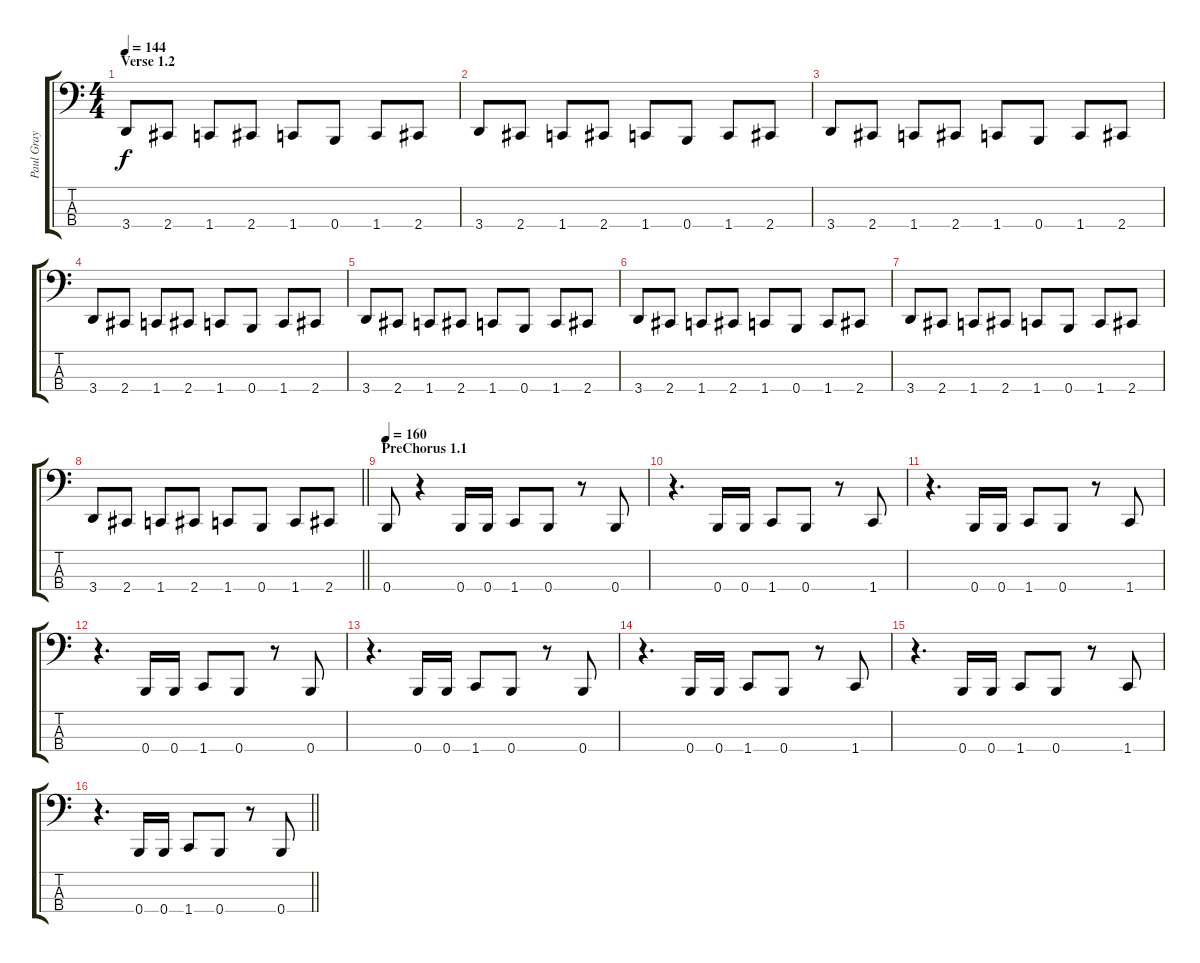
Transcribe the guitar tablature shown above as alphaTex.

\track ("Paul Gray" "Paul Gray") {instrument electricbasspick}
\staff {score tabs}
\tuning (E2 B1 Gb1 B0) {hide}
\ts (4 4)
\section ("" "Verse 1.2")
\tempo 144
\clef f4
\ks c
3.4.8{dy f} 2.4.8 1.4.8 2.4.8 1.4.8 0.4.8 1.4.8 2.4.8 |
3.4.8 2.4.8 1.4.8 2.4.8 1.4.8 0.4.8 1.4.8 2.4.8 |
3.4.8 2.4.8 1.4.8 2.4.8 1.4.8 0.4.8 1.4.8 2.4.8 |
3.4.8 2.4.8 1.4.8 2.4.8 1.4.8 0.4.8 1.4.8 2.4.8 |
3.4.8 2.4.8 1.4.8 2.4.8 1.4.8 0.4.8 1.4.8 2.4.8 |
3.4.8 2.4.8 1.4.8 2.4.8 1.4.8 0.4.8 1.4.8 2.4.8 |
3.4.8 2.4.8 1.4.8 2.4.8 1.4.8 0.4.8 1.4.8 2.4.8 |
\barLineRight lightlight
3.4.8 2.4.8 1.4.8 2.4.8 1.4.8 0.4.8 1.4.8 2.4.8 |
\section ("" "PreChorus 1.1")
\tempo 160
0.4.8 r.4 0.4.16 0.4.16 1.4.8 0.4.8 r.8 0.4.8 |
r.4{d} 0.4.16 0.4.16 1.4.8 0.4.8 r.8 1.4.8 |
r.4{d} 0.4.16 0.4.16 1.4.8 0.4.8 r.8 1.4.8 |
r.4{d} 0.4.16 0.4.16 1.4.8 0.4.8 r.8 0.4.8 |
r.4{d} 0.4.16 0.4.16 1.4.8 0.4.8 r.8 0.4.8 |
r.4{d} 0.4.16 0.4.16 1.4.8 0.4.8 r.8 1.4.8 |
r.4{d} 0.4.16 0.4.16 1.4.8 0.4.8 r.8 1.4.8 |
\barLineRight lightlight
r.4{d} 0.4.16 0.4.16 1.4.8 0.4.8 r.8 0.4.8
